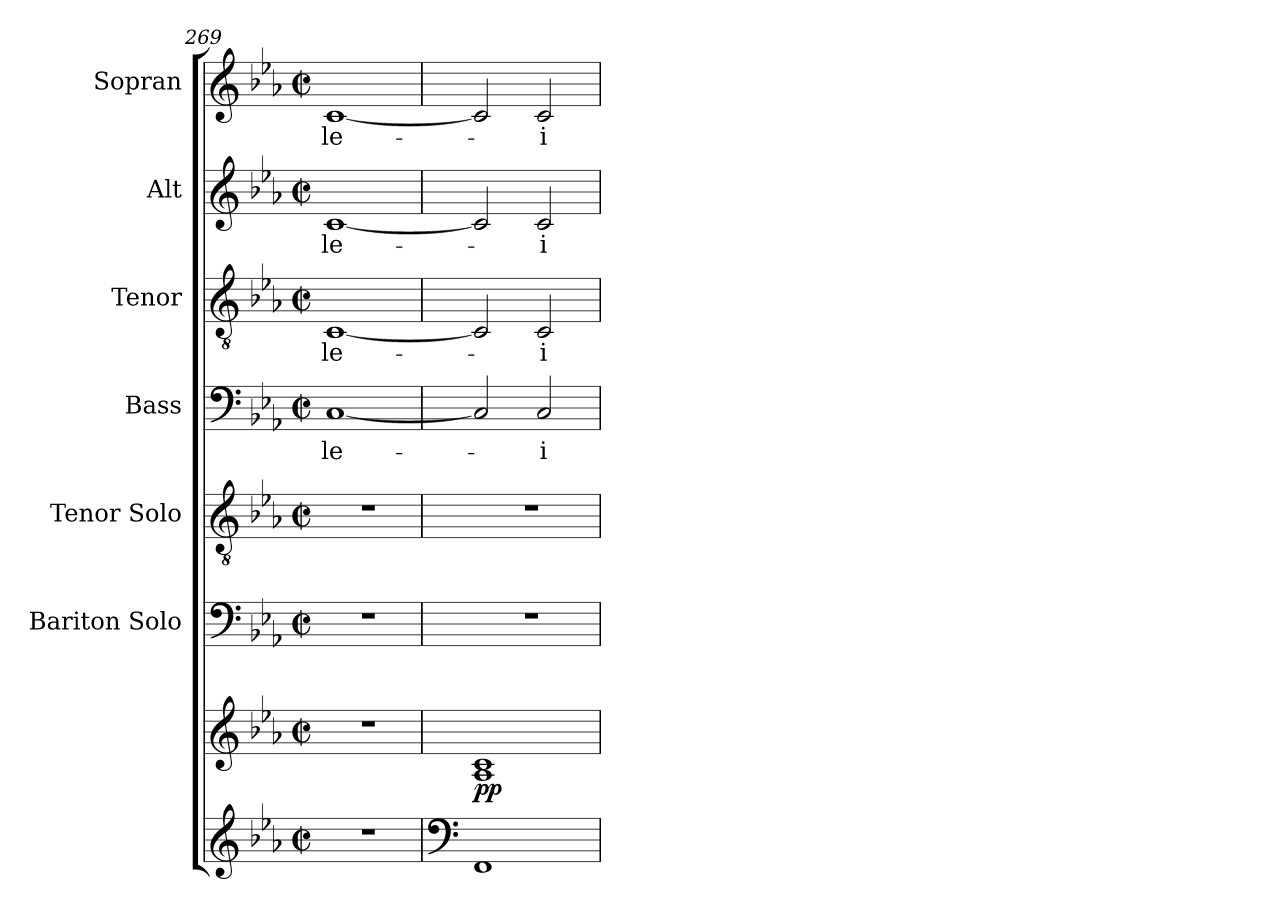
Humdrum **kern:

**kern	**kern	**dynam	**kern	**kern	**kern	**text	**kern	**text	**kern	**text	**kern	**text
*part7	*part7	*part7	*part6	*part5	*part4	*part4	*part3	*part3	*part2	*part2	*part1	*part1
*staff8	*staff7	*staff7/8	*staff6	*staff5	*staff4	*staff4	*staff3	*staff3	*staff2	*staff2	*staff1	*staff1
*	*	*	*I"Bariton Solo	*I"Tenor Solo	*I"Bass	*	*I"Tenor	*	*I"Alt	*	*I"Sopran	*
*	*	*	*	*	*I'B.	*	*I'T.	*	*I'A.	*	*I'S.	*
*clefG2	*clefG2	*	*clefF4	*clefGv2	*clefF4	*	*clefGv2	*	*clefG2	*	*clefG2	*
*k[b-e-a-]	*k[b-e-a-]	*	*k[b-e-a-]	*k[b-e-a-]	*k[b-e-a-]	*	*k[b-e-a-]	*	*k[b-e-a-]	*	*k[b-e-a-]	*
*E-:	*E-:	*	*E-:	*E-:	*E-:	*	*E-:	*	*E-:	*	*E-:	*
*M2/2	*M2/2	*	*M2/2	*M2/2	*M2/2	*	*M2/2	*	*M2/2	*	*M2/2	*
*met(c|)	*met(c|)	*	*met(c|)	*met(c|)	*met(c|)	*	*met(c|)	*	*met(c|)	*	*met(c|)	*
=269	=269	=269	=269	=269	=269	=269	=269	=269	=269	=269	=269	=269
!	!	!	!	!	!	!LO:LY:b	!	!LO:LY:b	!	!LO:LY:b	!	!LO:LY:b
1r	1r	.	1r	1r	[1C	-le-	[1C	-le-	[1c	-le-	[1c	-le-
=270	=270	=270	=270	=270	=270	=270	=270	=270	=270	=270	=270	=270
*clefF4	*	*	*	*	*	*	*	*	*	*	*	*
!	!	!LO:DY:b	!	!	!	!	!	!	!	!	!	!
1FF	1A- 1c	pp	1r	1r	2C/]	.	2C/]	.	2c/]	.	2c/]	.
!	!	!	!	!	!	!LO:LY:b	!	!LO:LY:b	!	!LO:LY:b	!	!LO:LY:b
.	.	.	.	.	2C/	-i-	2C/	-i-	2c/	-i-	2c/	-i-
=	=	=	=	=	=	=	=	=	=	=	=	=
*-	*-	*-	*-	*-	*-	*-	*-	*-	*-	*-	*-	*-
